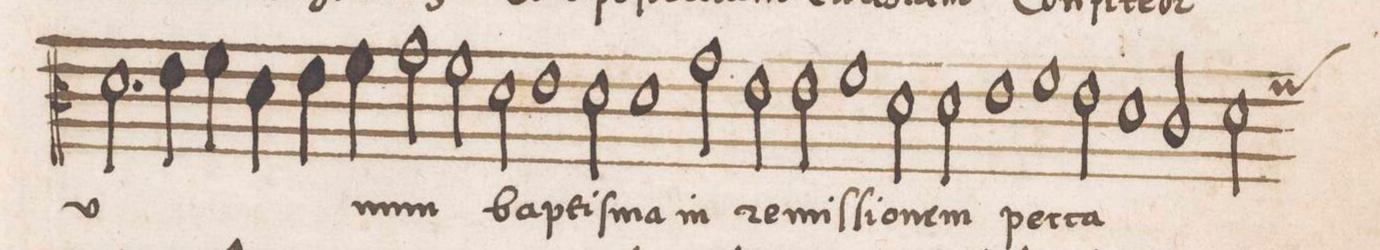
**kern	**text
*I"CANTVS	*
*clefC3	*
*k[]	*
*met(c|)	*
*M2/1	*
2.d\	u-
=154	=154
4e\	.
4f\	.
4d\	.
4e\	.
4f\	.
2g\	-num
=155	=155
2f\	.
2d\	bap-
1e	.
=156	=156
2d\	-tiſ-
1d	-ma
2g\	in
=157	=157
2e\	re-
2e\	-miſ-
1f	-ſi-
=158	=158
2d\	-o-
2d\	-nem
1e	pec-
=159	=159
1f	.
2e\	-ca-
1d	.
=160	=160
2c/	.
*custos:f	*
2d\	.
*-	*-
